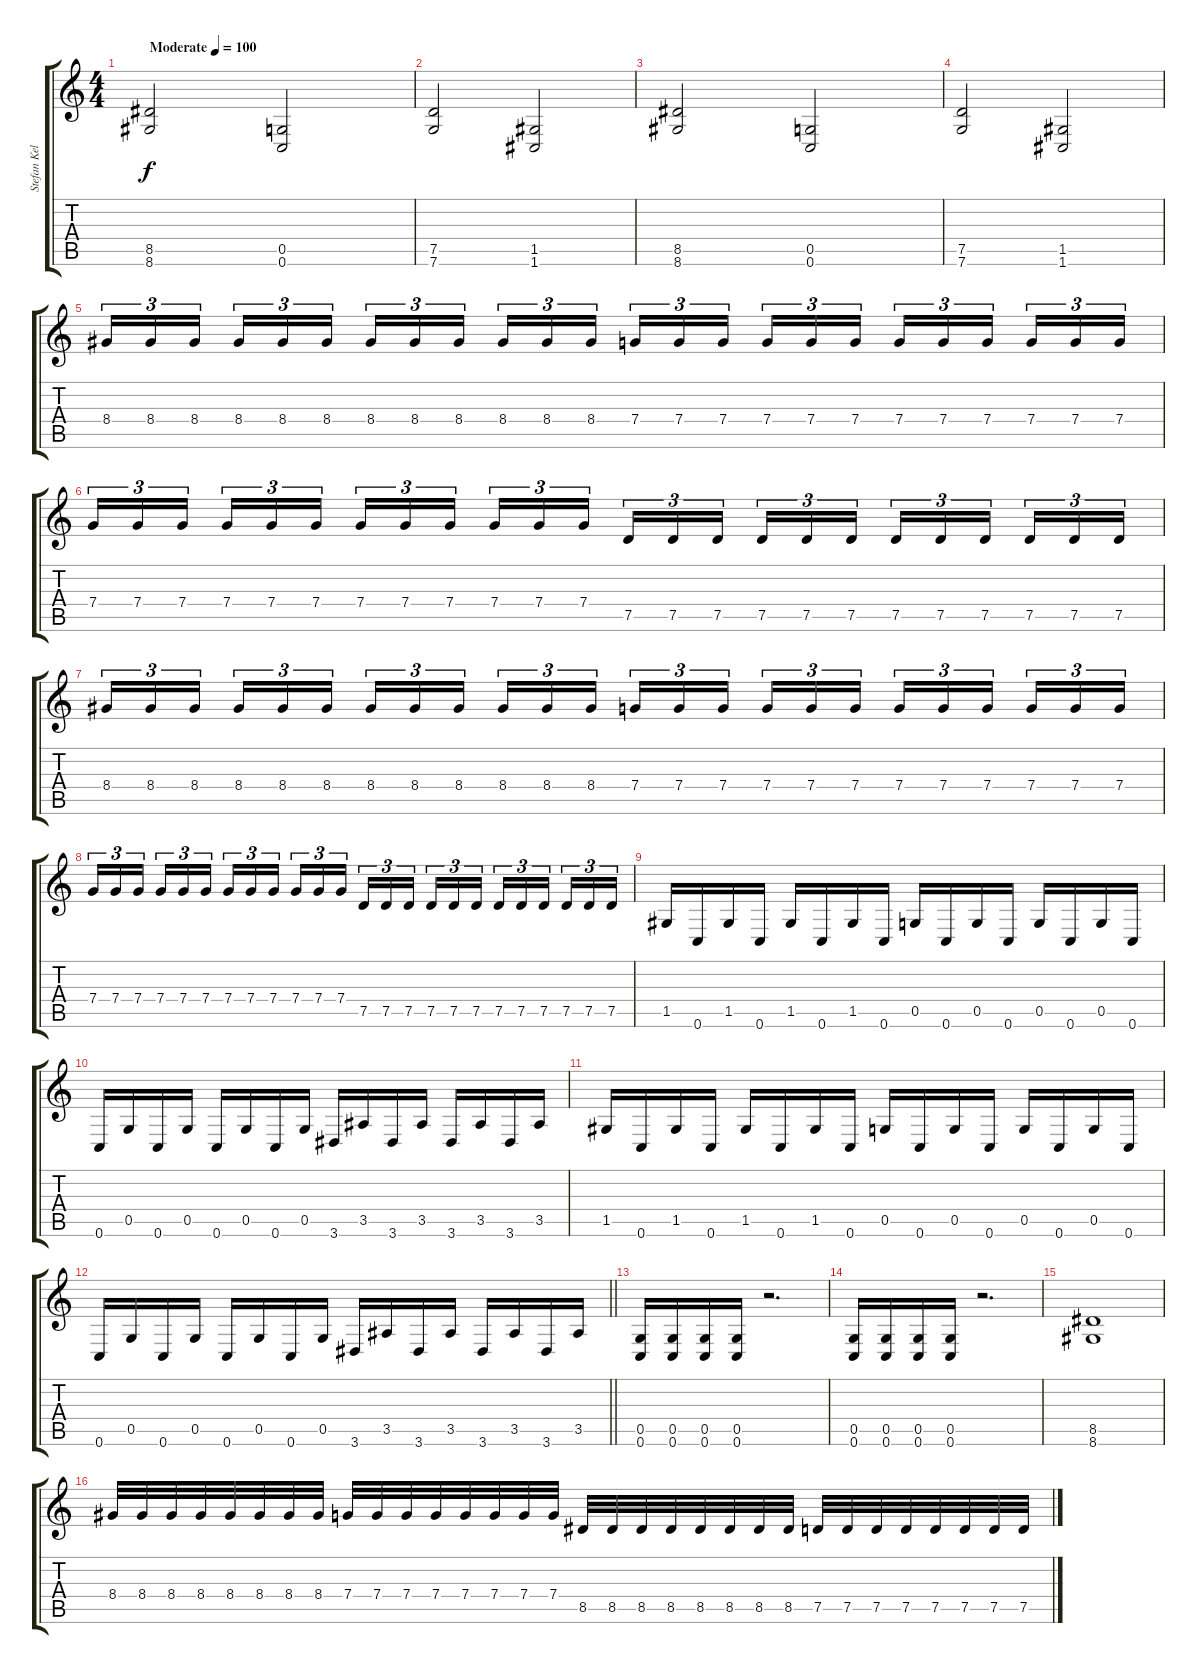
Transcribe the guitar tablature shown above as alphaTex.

\track ("Stefan Keller" "Stefan Kel") {instrument distortionguitar}
\staff {score tabs}
\tuning (D4 A3 F3 C3 G2 C2) {hide}
\ts (4 4)
\tempo (100 "Moderate")
\clef g2
\ks c
(8.5 8.6).2{dy f instrument distortionguitar} (0.5 0.6).2 |
(7.5 7.6).2 (1.5 1.6).2 |
(8.5 8.6).2 (0.5 0.6).2 |
(7.5 7.6).2 (1.5 1.6).2 |
8.4.16{tu (3 2)} 8.4.16{tu (3 2)} 8.4.16{tu (3 2) beam splitsecondary} 8.4.16{tu (3 2)} 8.4.16{tu (3 2)} 8.4.16{tu (3 2)} 8.4.16{tu (3 2)} 8.4.16{tu (3 2)} 8.4.16{tu (3 2) beam splitsecondary} 8.4.16{tu (3 2)} 8.4.16{tu (3 2)} 8.4.16{tu (3 2)} 7.4.16{tu (3 2)} 7.4.16{tu (3 2)} 7.4.16{tu (3 2) beam splitsecondary} 7.4.16{tu (3 2)} 7.4.16{tu (3 2)} 7.4.16{tu (3 2)} 7.4.16{tu (3 2)} 7.4.16{tu (3 2)} 7.4.16{tu (3 2) beam splitsecondary} 7.4.16{tu (3 2)} 7.4.16{tu (3 2)} 7.4.16{tu (3 2)} |
7.4.16{tu (3 2)} 7.4.16{tu (3 2)} 7.4.16{tu (3 2) beam splitsecondary} 7.4.16{tu (3 2)} 7.4.16{tu (3 2)} 7.4.16{tu (3 2)} 7.4.16{tu (3 2)} 7.4.16{tu (3 2)} 7.4.16{tu (3 2) beam splitsecondary} 7.4.16{tu (3 2)} 7.4.16{tu (3 2)} 7.4.16{tu (3 2)} 7.5.16{tu (3 2)} 7.5.16{tu (3 2)} 7.5.16{tu (3 2) beam splitsecondary} 7.5.16{tu (3 2)} 7.5.16{tu (3 2)} 7.5.16{tu (3 2)} 7.5.16{tu (3 2)} 7.5.16{tu (3 2)} 7.5.16{tu (3 2) beam splitsecondary} 7.5.16{tu (3 2)} 7.5.16{tu (3 2)} 7.5.16{tu (3 2)} |
8.4.16{tu (3 2)} 8.4.16{tu (3 2)} 8.4.16{tu (3 2) beam splitsecondary} 8.4.16{tu (3 2)} 8.4.16{tu (3 2)} 8.4.16{tu (3 2)} 8.4.16{tu (3 2)} 8.4.16{tu (3 2)} 8.4.16{tu (3 2) beam splitsecondary} 8.4.16{tu (3 2)} 8.4.16{tu (3 2)} 8.4.16{tu (3 2)} 7.4.16{tu (3 2)} 7.4.16{tu (3 2)} 7.4.16{tu (3 2) beam splitsecondary} 7.4.16{tu (3 2)} 7.4.16{tu (3 2)} 7.4.16{tu (3 2)} 7.4.16{tu (3 2)} 7.4.16{tu (3 2)} 7.4.16{tu (3 2) beam splitsecondary} 7.4.16{tu (3 2)} 7.4.16{tu (3 2)} 7.4.16{tu (3 2)} |
7.4.16{tu (3 2)} 7.4.16{tu (3 2)} 7.4.16{tu (3 2) beam splitsecondary} 7.4.16{tu (3 2)} 7.4.16{tu (3 2)} 7.4.16{tu (3 2)} 7.4.16{tu (3 2)} 7.4.16{tu (3 2)} 7.4.16{tu (3 2) beam splitsecondary} 7.4.16{tu (3 2)} 7.4.16{tu (3 2)} 7.4.16{tu (3 2)} 7.5.16{tu (3 2)} 7.5.16{tu (3 2)} 7.5.16{tu (3 2) beam splitsecondary} 7.5.16{tu (3 2)} 7.5.16{tu (3 2)} 7.5.16{tu (3 2)} 7.5.16{tu (3 2)} 7.5.16{tu (3 2)} 7.5.16{tu (3 2) beam splitsecondary} 7.5.16{tu (3 2)} 7.5.16{tu (3 2)} 7.5.16{tu (3 2)} |
1.5.16 0.6.16 1.5.16 0.6.16 1.5.16 0.6.16 1.5.16 0.6.16 0.5.16 0.6.16 0.5.16 0.6.16 0.5.16 0.6.16 0.5.16 0.6.16 |
0.6.16 0.5.16 0.6.16 0.5.16 0.6.16 0.5.16 0.6.16 0.5.16 3.6.16 3.5.16 3.6.16 3.5.16 3.6.16 3.5.16 3.6.16 3.5.16 |
1.5.16 0.6.16 1.5.16 0.6.16 1.5.16 0.6.16 1.5.16 0.6.16 0.5.16 0.6.16 0.5.16 0.6.16 0.5.16 0.6.16 0.5.16 0.6.16 |
\barLineRight lightlight
0.6.16 0.5.16 0.6.16 0.5.16 0.6.16 0.5.16 0.6.16 0.5.16 3.6.16 3.5.16 3.6.16 3.5.16 3.6.16 3.5.16 3.6.16 3.5.16 |
(0.5 0.6).16 (0.5 0.6).16 (0.5 0.6).16 (0.5 0.6).16 r.2{d} |
(0.5 0.6).16 (0.5 0.6).16 (0.5 0.6).16 (0.5 0.6).16 r.2{d} |
(8.5 8.6).1 |
8.4.32 8.4.32 8.4.32 8.4.32 8.4.32 8.4.32 8.4.32 8.4.32 7.4.32 7.4.32 7.4.32 7.4.32 7.4.32 7.4.32 7.4.32 7.4.32 8.5.32 8.5.32 8.5.32 8.5.32 8.5.32 8.5.32 8.5.32 8.5.32 7.5.32 7.5.32 7.5.32 7.5.32 7.5.32 7.5.32 7.5.32 7.5.32
